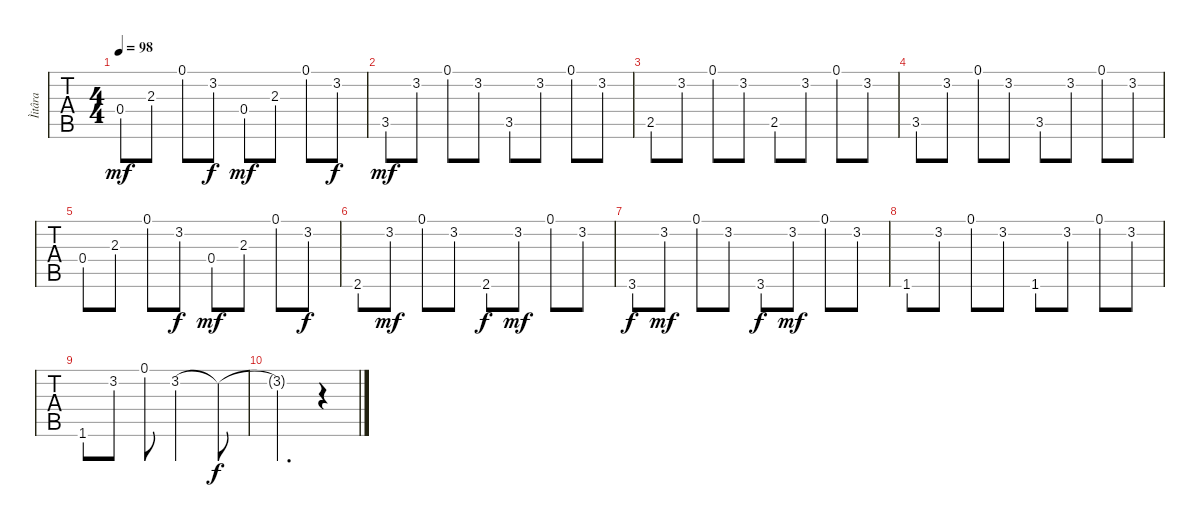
\track ("Ìitâra" "Ìitâra") {instrument acousticguitarsteel}
\staff {tabs}
\tuning (E4 B3 G3 D3 A2 E2) {hide}
\ts (4 4)
\tempo 98
\clef g2
\ks c
0.4.8{dy mf instrument acousticguitarsteel} 2.3.8 0.1.8 3.2.8{dy f} 0.4.8{dy mf} 2.3.8 0.1.8 3.2.8{dy f} |
3.5.8{dy mf} 3.2.8 0.1.8 3.2.8 3.5.8 3.2.8 0.1.8 3.2.8 |
2.5.8 3.2.8 0.1.8 3.2.8 2.5.8 3.2.8 0.1.8 3.2.8 |
3.5.8 3.2.8 0.1.8 3.2.8 3.5.8 3.2.8 0.1.8 3.2.8 |
0.4.8 2.3.8 0.1.8 3.2.8{dy f} 0.4.8{dy mf} 2.3.8 0.1.8 3.2.8{dy f} |
2.6.8 3.2.8{dy mf} 0.1.8 3.2.8 2.6.8{dy f} 3.2.8{dy mf} 0.1.8 3.2.8 |
3.6.8{dy f} 3.2.8{dy mf} 0.1.8 3.2.8 3.6.8{dy f} 3.2.8{dy mf} 0.1.8 3.2.8 |
1.6.8 3.2.8 0.1.8 3.2.8 1.6.8 3.2.8 0.1.8 3.2.8 |
1.6.8 3.2.8 0.1.8 3.2.2 3.2{t}.8{dy f} |
3.2{t}.2{d} r.4
